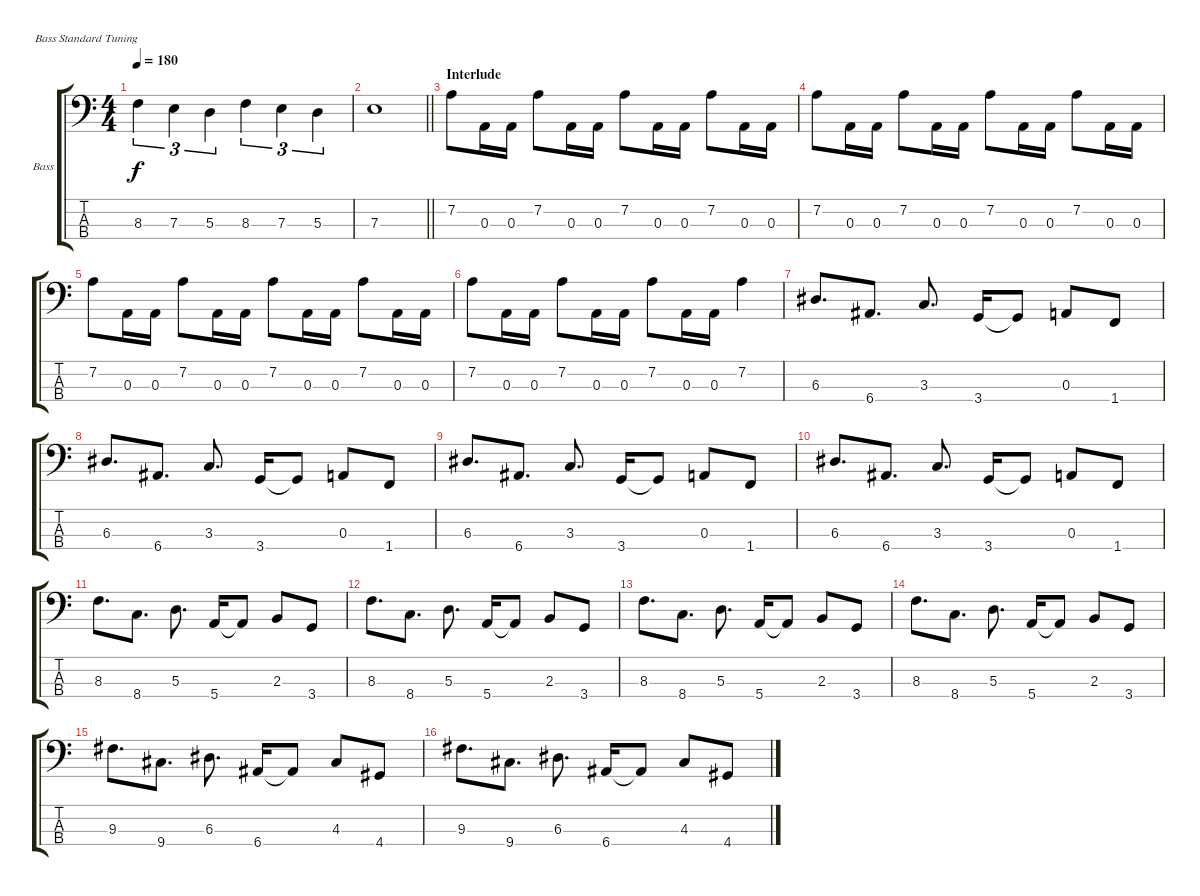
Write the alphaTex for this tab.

\bracketExtendMode groupsimilarinstruments
\firstSystemTrackNameOrientation horizontal
\otherSystemsTrackNameOrientation horizontal
\track ("Bass" "Bass") {instrument electricbasspick}
\staff {score tabs}
\tuning (G2 D2 A1 E1)
\ts (4 4)
\tempo 180
\clef f4
\ks c
8.3.4{tu (3 2) dy f} 7.3.4{tu (3 2)} 5.3.4{tu (3 2)} 8.3.4{tu (3 2)} 7.3.4{tu (3 2)} 5.3.4{tu (3 2)} |
\barLineRight lightlight
7.3.1 |
\section ("" "Interlude")
7.2.8 0.3.16 0.3.16 7.2.8 0.3.16 0.3.16 7.2.8 0.3.16 0.3.16 7.2.8 0.3.16 0.3.16 |
7.2.8 0.3.16 0.3.16 7.2.8 0.3.16 0.3.16 7.2.8 0.3.16 0.3.16 7.2.8 0.3.16 0.3.16 |
7.2.8 0.3.16 0.3.16 7.2.8 0.3.16 0.3.16 7.2.8 0.3.16 0.3.16 7.2.8 0.3.16 0.3.16 |
7.2.8 0.3.16 0.3.16 7.2.8 0.3.16 0.3.16 7.2.8 0.3.16 0.3.16 7.2.4 |
6.3.8{d} 6.4.8{d} 3.3.8{d} 3.4.16 3.4{t}.8 0.3.8 1.4.8 |
6.3.8{d} 6.4.8{d} 3.3.8{d} 3.4.16 3.4{t}.8 0.3.8 1.4.8 |
6.3.8{d} 6.4.8{d} 3.3.8{d} 3.4.16 3.4{t}.8 0.3.8 1.4.8 |
6.3.8{d} 6.4.8{d} 3.3.8{d} 3.4.16 3.4{t}.8 0.3.8 1.4.8 |
8.3.8{d} 8.4.8{d} 5.3.8{d} 5.4.16 5.4{t}.8 2.3.8 3.4.8 |
8.3.8{d} 8.4.8{d} 5.3.8{d} 5.4.16 5.4{t}.8 2.3.8 3.4.8 |
8.3.8{d} 8.4.8{d} 5.3.8{d} 5.4.16 5.4{t}.8 2.3.8 3.4.8 |
8.3.8{d} 8.4.8{d} 5.3.8{d} 5.4.16 5.4{t}.8 2.3.8 3.4.8 |
9.3.8{d} 9.4.8{d} 6.3.8{d} 6.4.16 6.4{t}.8 4.3.8 4.4.8 |
9.3.8{d} 9.4.8{d} 6.3.8{d} 6.4.16 6.4{t}.8 4.3.8 4.4.8
